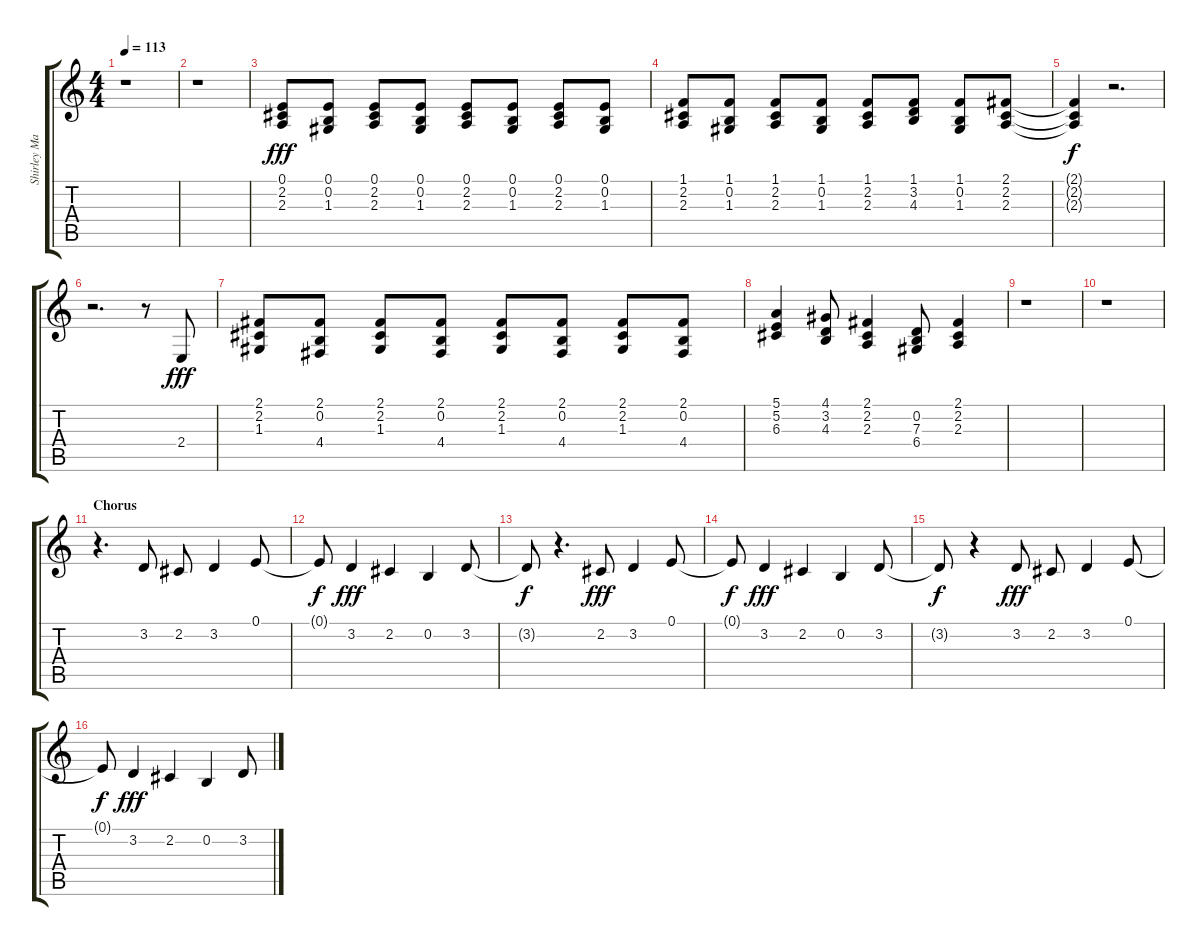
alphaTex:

\track ("Shirley Manson" "Shirley Ma") {instrument violin}
\staff {score tabs}
\tuning (E4 B3 G3 D3 A2 E2) {hide}
\ts (4 4)
\tempo 113
\clef g2
\ks c
r.1{dy fff} |
r.1 |
(0.1 2.2 2.3).8 (0.1 0.2 1.3).8 (0.1 2.2 2.3).8 (0.1 0.2 1.3).8 (0.1 2.2 2.3).8 (0.1 0.2 1.3).8 (0.1 2.2 2.3).8 (0.1 0.2 1.3).8 |
(1.1 2.2 2.3).8 (1.1 0.2 1.3).8 (1.1 2.2 2.3).8 (1.1 0.2 1.3).8 (1.1 2.2 2.3).8 (1.1 3.2 4.3).8 (1.1 0.2 1.3).8 (2.1 2.2 2.3).8 |
(2.1{t} 2.2{t} 2.3{t}).4{dy f} r.2{d} |
r.2{d} r.8 2.4.8{dy fff} |
(2.1 2.2 1.3).8 (2.1 0.2 4.4).8 (2.1 2.2 1.3).8 (2.1 0.2 4.4).8 (2.1 2.2 1.3).8 (2.1 0.2 4.4).8 (2.1 2.2 1.3).8 (2.1 0.2 4.4).8 |
(5.1 5.2 6.3).4 (4.1 3.2 4.3).8 (2.1 2.2 2.3).4 (0.2 7.3 6.4).8 (2.1 2.2 2.3).4 |
r.1 |
r.1 |
\section ("" "Chorus")
r.4{d} 3.2.8 2.2.8 3.2.4 0.1.8 |
0.1{t}.8{dy f} 3.2.4{dy fff} 2.2.4 0.2.4 3.2.8 |
3.2{t}.8{dy f} r.4{d} 2.2.8{dy fff} 3.2.4 0.1.8 |
0.1{t}.8{dy f} 3.2.4{dy fff} 2.2.4 0.2.4 3.2.8 |
3.2{t}.8{dy f} r.4 3.2.8{dy fff} 2.2.8 3.2.4 0.1.8 |
0.1{t}.8{dy f} 3.2.4{dy fff} 2.2.4 0.2.4 3.2.8
